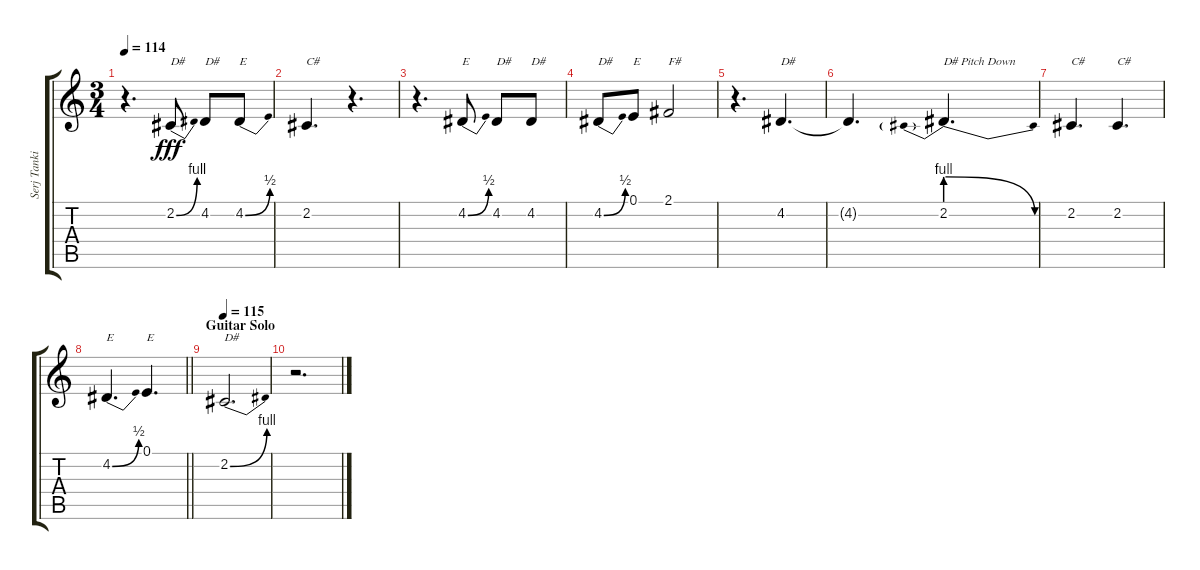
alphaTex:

\track ("Serj Tankian - Vocals" "Serj Tanki") {instrument baritonesax}
\staff {score tabs}
\tuning (E4 B3 G3 D3 A2 E2) {hide}
\ts (3 4)
\tempo 114
\clef g2
\ks c
r.4{d dy fff} 2.2{be (bend 0 0 60 4)}.8{txt "D#"} 4.2.8{txt "D#"} 4.2{be (bend 0 0 60 2)}.8{txt "E"} |
2.2.4{d txt "C#"} r.4{d} |
r.4{d} 4.2{be (bend 0 0 60 2)}.8{txt "E"} 4.2.8{txt "D#"} 4.2.8{txt "D#"} |
4.2{be (bend 0 0 60 2)}.8{txt "D#"} 0.1.8{txt "E"} 2.1.2{txt "F#"} |
r.4{d} 4.2.4{d txt "D#"} |
4.2{t}.4{d} 2.2{be (prebendrelease 0 4 60 0)}.4{d txt "D# Pitch Down"} |
2.2.4{d txt "C#"} 2.2.4{d txt "C#"} |
\barLineRight lightlight
4.2{be (bend 0 0 60 2)}.4{d txt "E"} 0.1.4{d txt "E"} |
\section ("" "Guitar Solo")
\tempo 115
2.2{be (bend 0 0 60 4)}.2{d txt "D# "} |
r.2{d}
